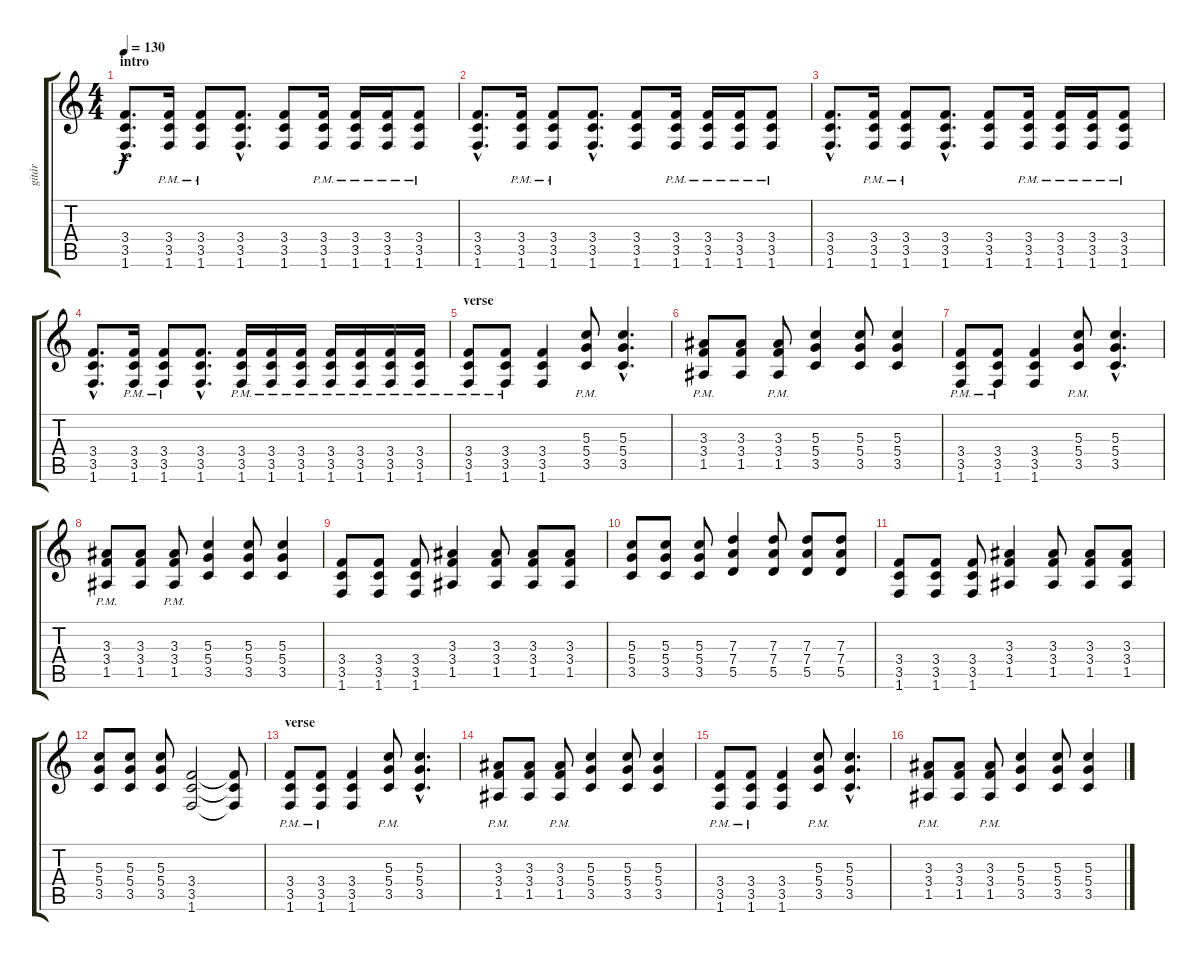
\track ("gitár" "gitár") {instrument distortionguitar}
\staff {score tabs}
\tuning (E4 B3 G3 D3 A2 E2) {hide}
\ts (4 4)
\section ("" "intro")
\tempo 130
\clef g2
\ks c
(3.4{hac} 3.5{hac} 1.6{hac}).8{d dy f instrument distortionguitar} (3.4{pm} 3.5{pm} 1.6{pm}).16 (3.4{pm} 3.5{pm} 1.6{pm}).8 (3.4{hac} 3.5{hac} 1.6{hac}).8{d} (3.4 3.5 1.6).8 (3.4{pm} 3.5{pm} 1.6{pm}).16 (3.4{pm} 3.5{pm} 1.6{pm}).16 (3.4{pm} 3.5{pm} 1.6{pm}).16 (3.4{pm} 3.5{pm} 1.6{pm}).8 |
(3.4{hac} 3.5{hac} 1.6{hac}).8{d} (3.4{pm} 3.5{pm} 1.6{pm}).16 (3.4{pm} 3.5{pm} 1.6{pm}).8 (3.4{hac} 3.5{hac} 1.6{hac}).8{d} (3.4 3.5 1.6).8 (3.4{pm} 3.5{pm} 1.6{pm}).16 (3.4{pm} 3.5{pm} 1.6{pm}).16 (3.4{pm} 3.5{pm} 1.6{pm}).16 (3.4{pm} 3.5{pm} 1.6{pm}).8 |
(3.4{hac} 3.5{hac} 1.6{hac}).8{d} (3.4{pm} 3.5{pm} 1.6{pm}).16 (3.4{pm} 3.5{pm} 1.6{pm}).8 (3.4{hac} 3.5{hac} 1.6{hac}).8{d} (3.4 3.5 1.6).8 (3.4{pm} 3.5{pm} 1.6{pm}).16 (3.4{pm} 3.5{pm} 1.6{pm}).16 (3.4{pm} 3.5{pm} 1.6{pm}).16 (3.4{pm} 3.5{pm} 1.6{pm}).8 |
(3.4{hac} 3.5{hac} 1.6{hac}).8{d} (3.4{pm} 3.5{pm} 1.6{pm}).16 (3.4{pm} 3.5 1.6{pm}).8 (3.4{hac} 3.5{hac} 1.6{hac}).8{d} (3.4{pm} 3.5{pm} 1.6{pm}).16 (3.4{pm} 3.5{pm} 1.6{pm}).16 (3.4{pm} 3.5{pm} 1.6{pm}).16 (3.4{pm} 3.5{pm} 1.6{pm}).16 (3.4{pm} 3.5{pm} 1.6{pm}).16 (3.4{pm} 3.5{pm} 1.6{pm}).16 (3.4{pm} 3.5{pm} 1.6{pm}).16 |
\section ("" "verse")
(3.4{pm} 3.5{pm} 1.6{pm}).8 (3.4{pm} 3.5{pm} 1.6{pm}).8 (3.4 3.5 1.6).4 (5.3{pm} 5.4{pm} 3.5{pm}).8 (5.3{hac} 5.4{hac} 3.5{hac}).4{d} |
(3.3{pm} 3.4{pm} 1.5{pm}).8 (3.3 3.4 1.5).8 (3.3{pm} 3.4{pm} 1.5{pm}).8 (5.3 5.4 3.5).4 (5.3 5.4 3.5).8 (5.3 5.4 3.5).4 |
(3.4{pm} 3.5{pm} 1.6{pm}).8 (3.4{pm} 3.5{pm} 1.6{pm}).8 (3.4 3.5 1.6).4 (5.3{pm} 5.4{pm} 3.5{pm}).8 (5.3{hac} 5.4{hac} 3.5{hac}).4{d} |
(3.3{pm} 3.4{pm} 1.5{pm}).8 (3.3 3.4 1.5).8 (3.3{pm} 3.4{pm} 1.5{pm}).8 (5.3 5.4 3.5).4 (5.3 5.4 3.5).8 (5.3 5.4 3.5).4 |
(3.4 3.5 1.6).8 (3.4 3.5 1.6).8 (3.4 3.5 1.6).8 (3.3 3.4 1.5).4 (3.3 3.4 1.5).8 (3.3 3.4 1.5).8 (3.3 3.4 1.5).8 |
(5.3 5.4 3.5).8 (5.3 5.4 3.5).8 (5.3 5.4 3.5).8 (7.3 7.4 5.5).4 (7.3 7.4 5.5).8 (7.3 7.4 5.5).8 (7.3 7.4 5.5).8 |
(3.4 3.5 1.6).8 (3.4 3.5 1.6).8 (3.4 3.5 1.6).8 (3.3 3.4 1.5).4 (3.3 3.4 1.5).8 (3.3 3.4 1.5).8 (3.3 3.4 1.5).8 |
(5.3 5.4 3.5).8 (5.3 5.4 3.5).8 (5.3 5.4 3.5).8 (3.4 3.5 1.6).2 (3.4{t} 3.5{t} 1.6{t}).8 |
\section ("" "verse")
(3.4{pm} 3.5{pm} 1.6{pm}).8 (3.4{pm} 3.5{pm} 1.6{pm}).8 (3.4 3.5 1.6).4 (5.3{pm} 5.4{pm} 3.5{pm}).8 (5.3{hac} 5.4{hac} 3.5{hac}).4{d} |
(3.3{pm} 3.4{pm} 1.5{pm}).8 (3.3 3.4 1.5).8 (3.3{pm} 3.4{pm} 1.5{pm}).8 (5.3 5.4 3.5).4 (5.3 5.4 3.5).8 (5.3 5.4 3.5).4 |
(3.4{pm} 3.5{pm} 1.6{pm}).8 (3.4{pm} 3.5{pm} 1.6{pm}).8 (3.4 3.5 1.6).4 (5.3{pm} 5.4{pm} 3.5{pm}).8 (5.3{hac} 5.4{hac} 3.5{hac}).4{d} |
(3.3{pm} 3.4{pm} 1.5{pm}).8 (3.3 3.4 1.5).8 (3.3{pm} 3.4{pm} 1.5{pm}).8 (5.3 5.4 3.5).4 (5.3 5.4 3.5).8 (5.3 5.4 3.5).4
